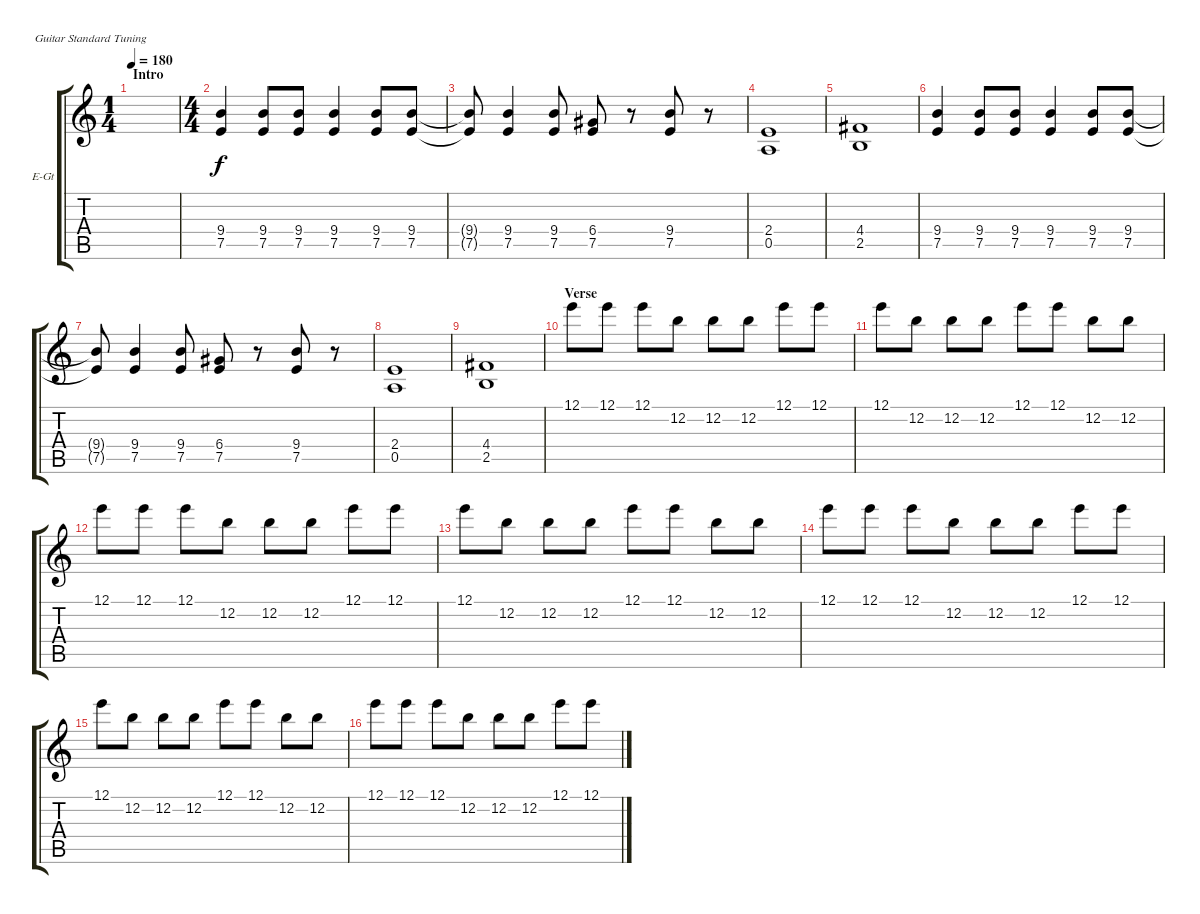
\defaultSystemsLayout 4
\bracketExtendMode groupsimilarinstruments
\firstSystemTrackNameOrientation horizontal
\otherSystemsTrackNameOrientation horizontal
\track ("Electric Guitar" "E-Gt") {instrument distortionguitar}
\staff {score tabs}
\tuning (E4 B3 G3 D3 A2 E2)
\ts (1 4)
\section ("" "Intro")
\tempo 180
\clef g2
\ks c
|
\ts (4 4)
(9.4 7.5).4 (9.4 7.5).8 (9.4 7.5).8 (9.4 7.5).4 (9.4 7.5).8 (9.4 7.5).8 |
(9.4{t} 7.5{t}).8 (9.4 7.5).4 (9.4 7.5).8 (6.4 7.5).8 r.8 (9.4 7.5).8 r.8 |
(2.4 0.5).1 |
(4.4 2.5).1 |
(9.4 7.5).4 (9.4 7.5).8 (9.4 7.5).8 (9.4 7.5).4 (9.4 7.5).8 (9.4 7.5).8 |
(9.4{t} 7.5{t}).8 (9.4 7.5).4 (9.4 7.5).8 (6.4 7.5).8 r.8 (9.4 7.5).8 r.8 |
(2.4 0.5).1 |
(4.4 2.5).1 |
\section ("" "Verse")
12.1.8 12.1.8 12.1.8 12.2.8 12.2.8 12.2.8 12.1.8 12.1.8 |
12.1.8 12.2.8 12.2.8 12.2.8 12.1.8 12.1.8 12.2.8 12.2.8 |
12.1.8 12.1.8 12.1.8 12.2.8 12.2.8 12.2.8 12.1.8 12.1.8 |
12.1.8 12.2.8 12.2.8 12.2.8 12.1.8 12.1.8 12.2.8 12.2.8 |
12.1.8 12.1.8 12.1.8 12.2.8 12.2.8 12.2.8 12.1.8 12.1.8 |
12.1.8 12.2.8 12.2.8 12.2.8 12.1.8 12.1.8 12.2.8 12.2.8 |
12.1.8 12.1.8 12.1.8 12.2.8 12.2.8 12.2.8 12.1.8 12.1.8
